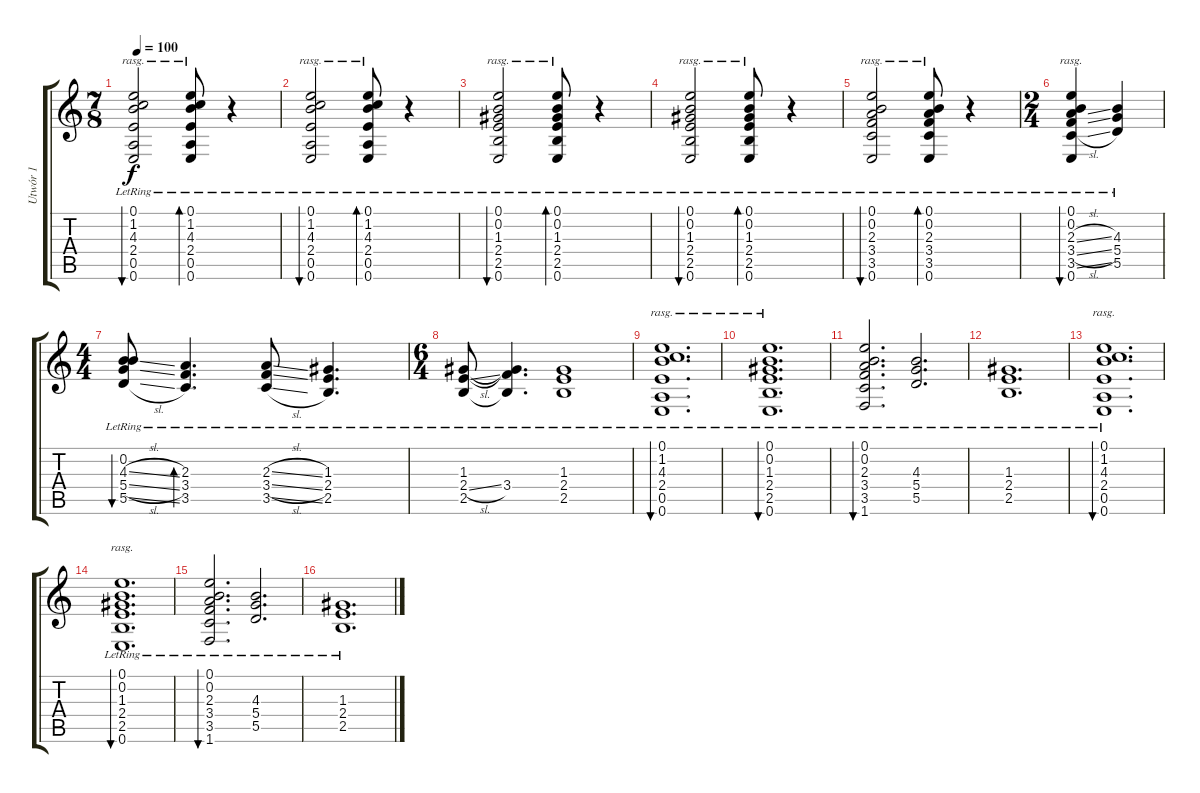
\track ("Utwór 1" "Utwór 1") {instrument acousticguitarsteel}
\staff {score tabs}
\tuning (E4 B3 G3 D3 A2 E2) {hide}
\ts (7 8)
\tempo 100
\clef g2
\ks c
(0.1{lr} 1.2{lr} 4.3{lr} 2.4{lr} 0.5{lr} 0.6{lr}).2{bu 240 rasg ii dy f} (0.1{lr} 1.2{lr} 4.3{lr} 2.4{lr} 0.5{lr} 0.6{lr}).8{bd 30 rasg ii} r.4 |
(0.1{lr} 1.2{lr} 4.3{lr} 2.4{lr} 0.5{lr} 0.6{lr}).2{bu 240 rasg ii} (0.1{lr} 1.2{lr} 4.3{lr} 2.4{lr} 0.5{lr} 0.6{lr}).8{bd 30 rasg ii} r.4 |
(0.1{lr} 0.2{lr} 1.3{lr} 2.4{lr} 2.5{lr} 0.6{lr}).2{bu 240 rasg ii} (0.1{lr} 0.2{lr} 1.3{lr} 2.4{lr} 2.5{lr} 0.6{lr}).8{bd 30 rasg ii} r.4 |
(0.1{lr} 0.2{lr} 1.3{lr} 2.4{lr} 2.5{lr} 0.6{lr}).2{bu 240 rasg ii} (0.1{lr} 0.2{lr} 1.3{lr} 2.4{lr} 2.5{lr} 0.6{lr}).8{bd 30 rasg ii} r.4 |
(0.1{lr} 0.2{lr} 2.3{lr} 3.4{lr} 3.5{lr} 0.6{lr}).2{bu 240 rasg ii} (0.1{lr} 0.2{lr} 2.3{lr} 3.4{lr} 3.5{lr} 0.6{lr}).8{bd 30 rasg ii} r.4 |
\ts (2 4)
(0.1{lr} 0.2{lr} 2.3{sl lr} 3.4{sl lr} 3.5{sl lr} 0.6{lr}).4{bu 240 rasg ii} (4.3{lr} 5.4{lr} 5.5{lr}).4 |
\ts (4 4)
(0.2 4.3{sl lr} 5.4{sl lr} 5.5{sl lr}).8{bu 480} (2.3{lr} 3.4{lr} 3.5{lr}).4{d bd 30} (2.3{sl lr} 3.4{sl lr} 3.5{sl lr}).8 (1.3{lr} 2.4{lr} 2.5{lr}).4{d} |
\ts (6 4)
(1.3{lr} 2.4{sl lr} 2.5{lr}).8 (1.3{t} 3.4{lr} 2.5{t}).4{d} (1.3{lr} 2.4{lr} 2.5{lr}).1 |
(0.1{lr} 1.2{lr} 4.3{lr} 2.4{lr} 0.5{lr} 0.6{lr}).1{d bu 240 rasg ii} |
(0.1{lr} 0.2{lr} 1.3{lr} 2.4{lr} 2.5{lr} 0.6{lr}).1{d bu 240 rasg ii} |
(0.1{lr} 0.2{lr} 2.3{lr} 3.4{lr} 3.5{lr} 1.6{lr}).2{d bu 120} (4.3{lr} 5.4{lr} 5.5{lr}).2{d} |
(1.3{lr} 2.4{lr} 2.5{lr}).1{d} |
(0.1{lr} 1.2{lr} 4.3{lr} 2.4{lr} 0.5{lr} 0.6{lr}).1{d bu 240 rasg ii} |
(0.1{lr} 0.2{lr} 1.3{lr} 2.4{lr} 2.5{lr} 0.6{lr}).1{d bu 240 rasg ii} |
(0.1{lr} 0.2{lr} 2.3{lr} 3.4{lr} 3.5{lr} 1.6{lr}).2{d bu 120} (4.3{lr} 5.4{lr} 5.5{lr}).2{d} |
(1.3{lr} 2.4{lr} 2.5{lr}).1{d}
